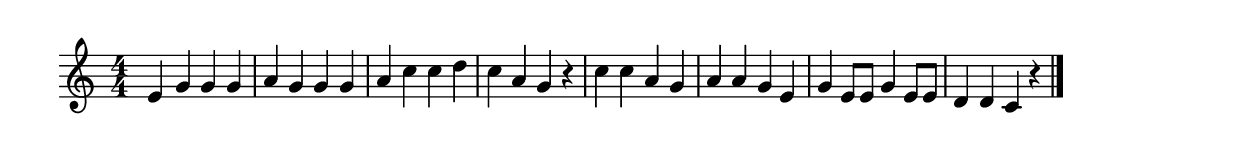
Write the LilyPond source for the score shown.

\version "2.18.2"

% おうま(おうまのおやこはなかよしこよし)
% \index{おうま@おうま(おうまのおやこはなかよしこよし)}

\score {

\layout {
line-width = #170
indent = 0\mm
}

\relative c' {
\key c \major
\time 4/4
\numericTimeSignature

e g g g |
a g g g |
a c c d |
c a g r |
c c a g |
a a g e |
g e8 e g4 e8 e |
d4 d c r |


\bar "|."
}

\midi {}

}